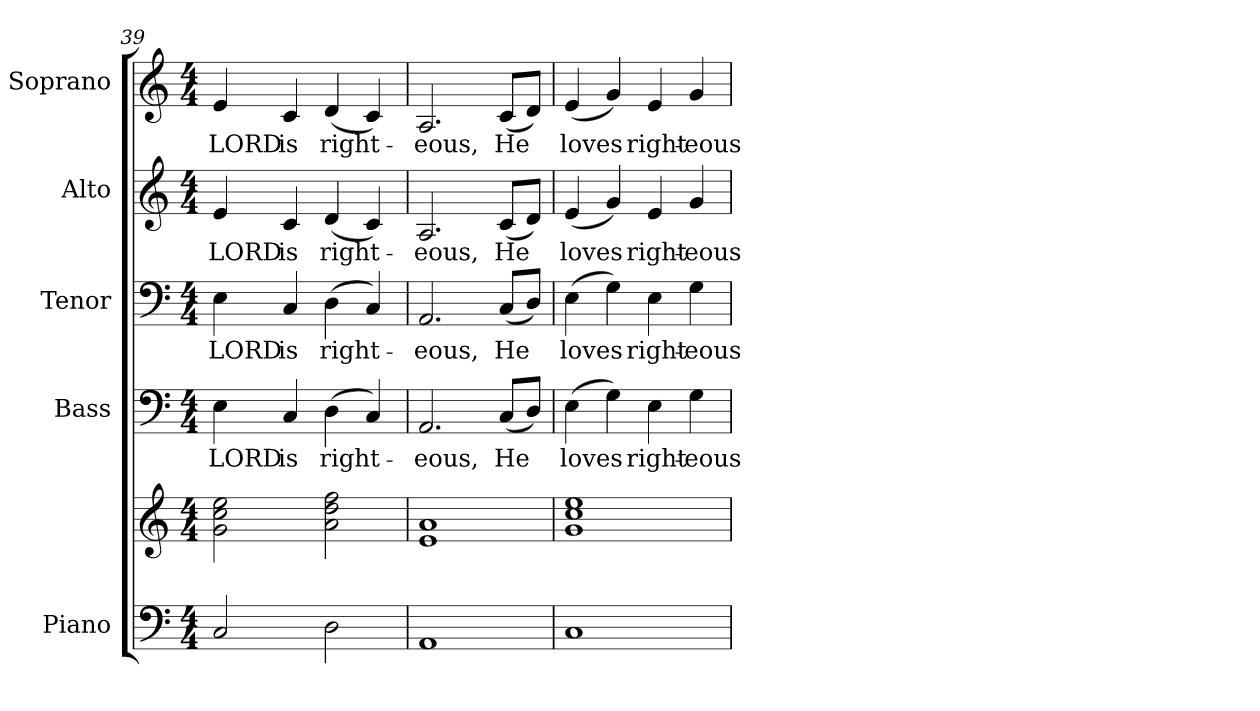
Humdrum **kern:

**kern	**kern	**kern	**text	**kern	**text	**kern	**text	**kern	**text
*part5	*part5	*part4	*part4	*part3	*part3	*part2	*part2	*part1	*part1
*staff6	*staff5	*staff4	*staff4	*staff3	*staff3	*staff2	*staff2	*staff1	*staff1
*I"Piano	*	*I"Bass	*	*I"Tenor	*	*I"Alto	*	*I"Soprano	*
*I'Pno.	*	*I'B.	*	*I'T.	*	*I'A.	*	*I'S.	*
!!LO:PB:g=z
*clefF4	*clefG2	*clefF4	*	*clefF4	*	*clefG2	*	*clefG2	*
*k[]	*k[]	*k[]	*	*k[]	*	*k[]	*	*k[]	*
*C:	*C:	*C:	*	*C:	*	*C:	*	*C:	*
*M4/4	*M4/4	*M4/4	*	*M4/4	*	*M4/4	*	*M4/4	*
=39	=39	=39	=39	=39	=39	=39	=39	=39	=39
!	!	!	!LO:LY:b:color=#000000	!	!	!	!	!	!
!	!	!	!	!	!LO:LY:b:color=#000000	!	!	!	!
!	!	!	!	!	!	!	!LO:LY:b:color=#000000	!	!
!	!	!	!	!	!	!	!	!	!LO:LY:b:color=#000000
2Ci/	2gi\ 2cci 2eei	4Ei\	LORD	4Ei\	LORD	4ei/	LORD	4ei/	LORD
!	!	!	!LO:LY:b:color=#000000	!	!	!	!	!	!
!	!	!	!	!	!LO:LY:b:color=#000000	!	!	!	!
!	!	!	!	!	!	!	!LO:LY:b:color=#000000	!	!
!	!	!	!	!	!	!	!	!	!LO:LY:b:color=#000000
.	.	4Ci/	is	4Ci/	is	4ci/	is	4ci/	is
!	!	!	!LO:LY:b:color=#000000	!	!	!	!	!	!
!	!	!	!	!	!LO:LY:b:color=#000000	!	!	!	!
!	!	!	!	!	!	!	!LO:LY:b:color=#000000	!	!
!	!	!	!	!	!	!	!	!	!LO:LY:b:color=#000000
2Di\	2ai\ 2ddi 2ffi	(4Di\	right-	(4Di\	right-	(4di/	right-	(4di/	right-
.	.	4Ci/)	.	4Ci/)	.	4ci/)	.	4ci/)	.
=40	=40	=40	=40	=40	=40	=40	=40	=40	=40
!	!	!	!LO:LY:b:color=#000000	!	!	!	!	!	!
!	!	!	!	!	!LO:LY:b:color=#000000	!	!	!	!
!	!	!	!	!	!	!	!LO:LY:b:color=#000000	!	!
!	!	!	!	!	!	!	!	!	!LO:LY:b:color=#000000
1AAi	1ei 1ai	2.AAi/	-eous,	2.AAi/	-eous,	2.Ai/	-eous,	2.Ai/	-eous,
!	!	!	!LO:LY:b:color=#000000	!	!	!	!	!	!
!	!	!	!	!	!LO:LY:b:color=#000000	!	!	!	!
!	!	!	!	!	!	!	!LO:LY:b:color=#000000	!	!
!	!	!	!	!	!	!	!	!	!LO:LY:b:color=#000000
.	.	(8Ci/L	He	(8Ci/L	He	(8ci/L	He	(8ci/L	He
.	.	8Di/J)	.	8Di/J)	.	8di/J)	.	8di/J)	.
!!LO:PB:g=z
=41	=41	=41	=41	=41	=41	=41	=41	=41	=41
!	!	!	!LO:LY:b:color=#000000	!	!	!	!	!	!
!	!	!	!	!	!LO:LY:b:color=#000000	!	!	!	!
!	!	!	!	!	!	!	!LO:LY:b:color=#000000	!	!
!	!	!	!	!	!	!	!	!	!LO:LY:b:color=#000000
1Ci	1gi 1cci 1eei	(4Ei\	loves	(4Ei\	loves	(4ei/	loves	(4ei/	loves
.	.	4Gi\)	.	4Gi\)	.	4gi/)	.	4gi/)	.
!	!	!	!LO:LY:b:color=#000000	!	!	!	!	!	!
!	!	!	!	!	!LO:LY:b:color=#000000	!	!	!	!
!	!	!	!	!	!	!	!LO:LY:b:color=#000000	!	!
!	!	!	!	!	!	!	!	!	!LO:LY:b:color=#000000
.	.	4Ei\	right-	4Ei\	right-	4ei/	right-	4ei/	right-
!	!	!	!LO:LY:b:color=#000000	!	!	!	!	!	!
!	!	!	!	!	!LO:LY:b:color=#000000	!	!	!	!
!	!	!	!	!	!	!	!LO:LY:b:color=#000000	!	!
!	!	!	!	!	!	!	!	!	!LO:LY:b:color=#000000
.	.	4Gi\	-eous-	4Gi\	-eous-	4gi/	-eous-	4gi/	-eous-
=	=	=	=	=	=	=	=	=	=
*-	*-	*-	*-	*-	*-	*-	*-	*-	*-
